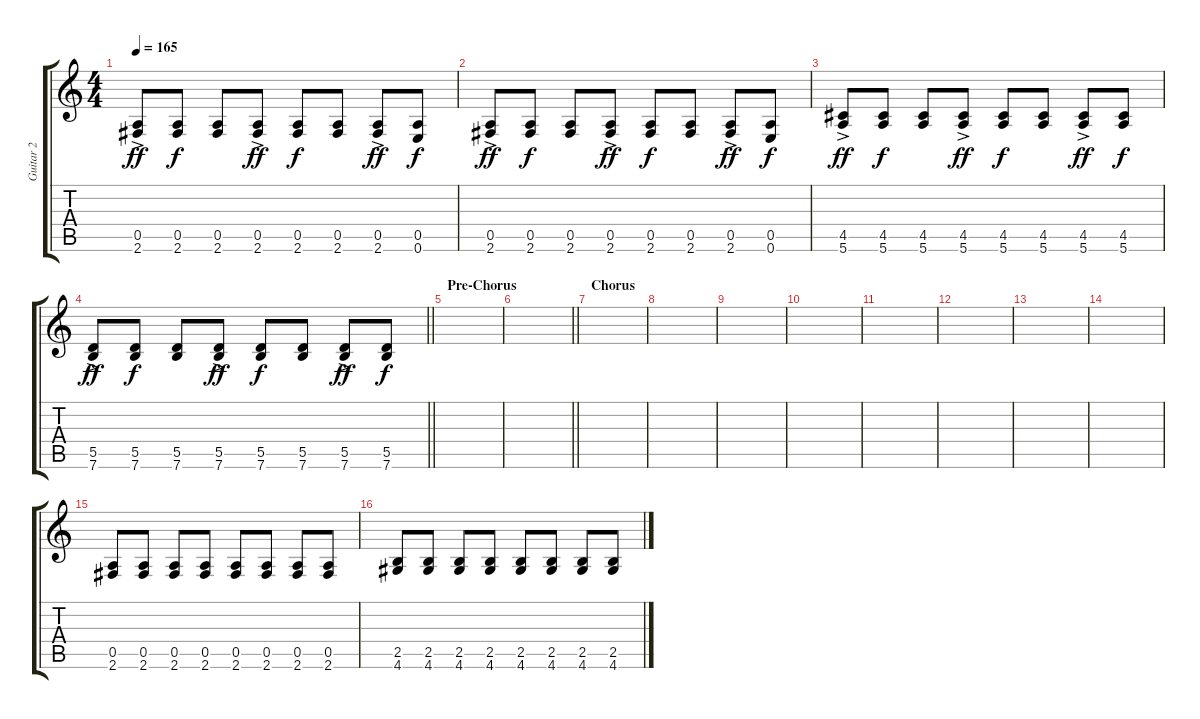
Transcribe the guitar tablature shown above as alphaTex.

\track ("Guitar 2" "Guitar 2") {instrument overdrivenguitar}
\staff {score tabs}
\tuning (E4 B3 G3 D3 A2 E2) {hide}
\ts (4 4)
\tempo 165
\clef g2
\ks c
(0.5 2.6{ac}).8{dy ff} (0.5 2.6).8{dy f} (0.5 2.6).8 (0.5 2.6{ac}).8{dy ff} (0.5 2.6).8{dy f} (0.5 2.6).8 (0.5 2.6{ac}).8{dy ff} (0.5 0.6).8{dy f} |
(0.5 2.6{ac}).8{dy ff} (0.5 2.6).8{dy f} (0.5 2.6).8 (0.5 2.6{ac}).8{dy ff} (0.5 2.6).8{dy f} (0.5 2.6).8 (0.5 2.6{ac}).8{dy ff} (0.5 0.6).8{dy f} |
(4.5{ac} 5.6).8{dy ff} (4.5 5.6).8{dy f} (4.5 5.6).8 (4.5{ac} 5.6).8{dy ff} (4.5 5.6).8{dy f} (4.5 5.6).8 (4.5{ac} 5.6).8{dy ff} (4.5 5.6).8{dy f} |
\barLineRight lightlight
(5.5{ac} 7.6).8{dy ff} (5.5 7.6).8{dy f} (5.5 7.6).8 (5.5{ac} 7.6).8{dy ff} (5.5 7.6).8{dy f} (5.5 7.6).8 (5.5{ac} 7.6).8{dy ff} (5.5 7.6).8{dy f} |
\section ("" "Pre-Chorus")
|
\barLineRight lightlight
|
\section ("" "Chorus")
|
|
|
|
|
|
|
|
(0.5 2.6).8{volume 10} (0.5 2.6).8 (0.5 2.6).8 (0.5 2.6).8 (0.5 2.6).8 (0.5 2.6).8 (0.5 2.6).8 (0.5 2.6).8 |
(2.5 4.6).8 (2.5 4.6).8 (2.5 4.6).8 (2.5 4.6).8 (2.5 4.6).8 (2.5 4.6).8 (2.5 4.6).8 (2.5 4.6).8
